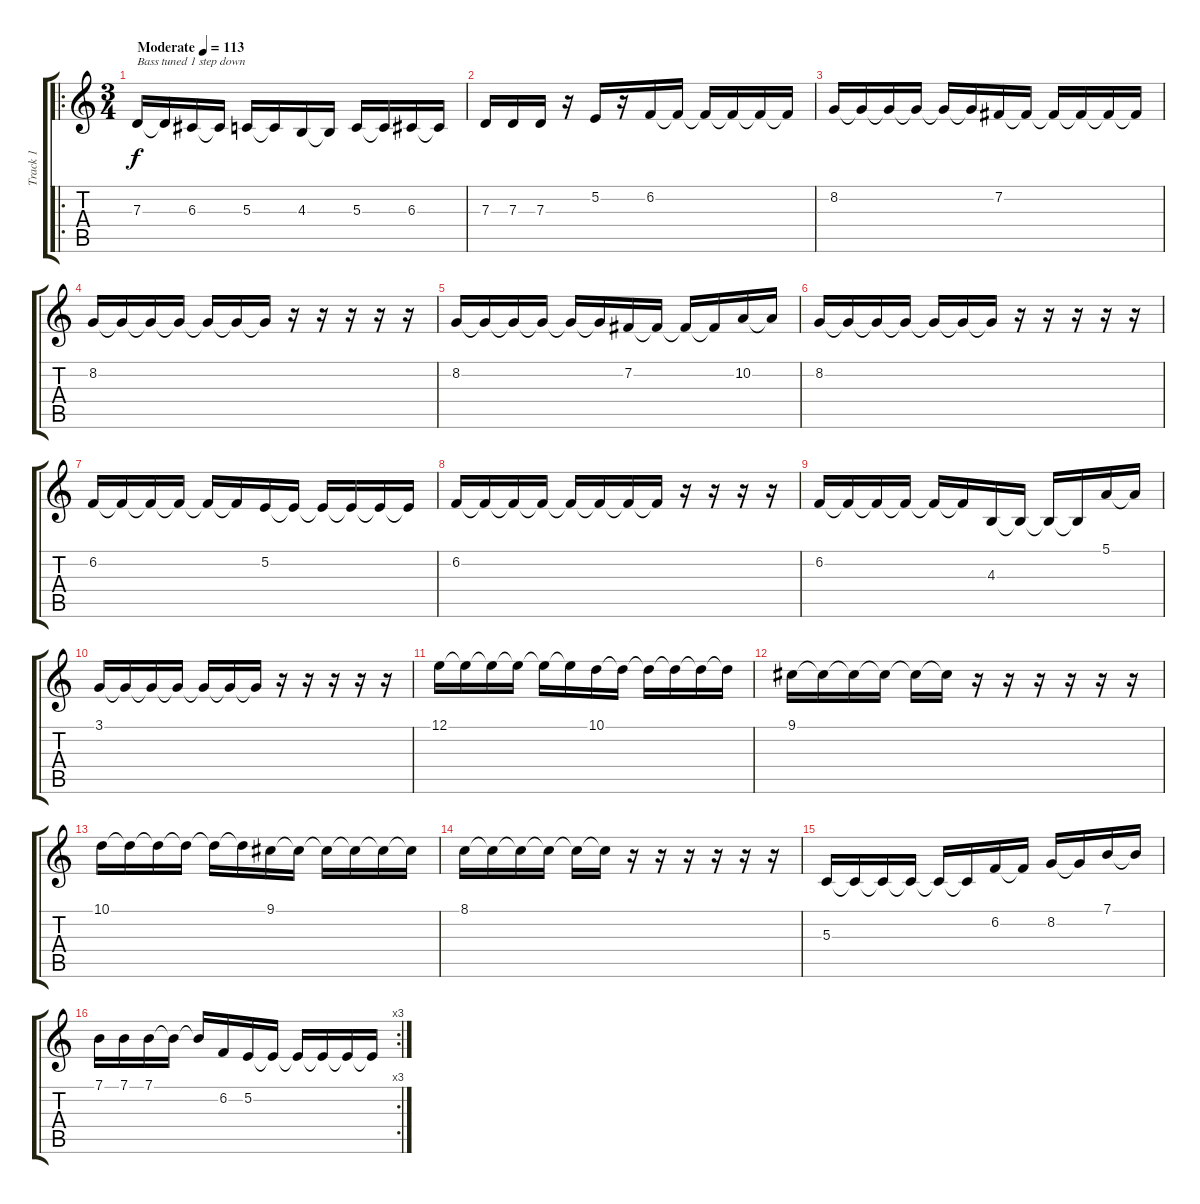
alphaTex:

\track ("Track 1" "Track 1") {instrument lead5charang}
\staff {score tabs}
\tuning (E4 B3 G3 D3 A2 E2) {hide}
\ro
\ts (3 4)
\tempo (113 "Moderate")
\clef g2
\ks c
7.3.16{txt "Bass tuned 1 step down" dy f instrument lead5charang} 7.3{t}.16 6.3.16 6.3{t}.16 5.3.16 5.3{t}.16 4.3.16 4.3{t}.16 5.3.16 5.3{t}.16 6.3.16 6.3{t}.16 |
7.3.16 7.3.16 7.3.16 r.16 5.2.16 r.16 6.2.16 6.2{t}.16 6.2{t}.16 6.2{t}.16 6.2{t}.16 6.2{t}.16 |
8.2.16 8.2{t}.16 8.2{t}.16 8.2{t}.16 8.2{t}.16 8.2{t}.16 7.2.16 7.2{t}.16 7.2{t}.16 7.2{t}.16 7.2{t}.16 7.2{t}.16 |
8.2.16 8.2{t}.16 8.2{t}.16 8.2{t}.16 8.2{t}.16 8.2{t}.16 8.2{t}.16 r.16 r.16 r.16 r.16 r.16 |
8.2.16 8.2{t}.16 8.2{t}.16 8.2{t}.16 8.2{t}.16 8.2{t}.16 7.2.16 7.2{t}.16 7.2{t}.16 7.2{t}.16 10.2.16 10.2{t}.16 |
8.2.16 8.2{t}.16 8.2{t}.16 8.2{t}.16 8.2{t}.16 8.2{t}.16 8.2{t}.16 r.16 r.16 r.16 r.16 r.16 |
6.2.16 6.2{t}.16 6.2{t}.16 6.2{t}.16 6.2{t}.16 6.2{t}.16 5.2.16 5.2{t}.16 5.2{t}.16 5.2{t}.16 5.2{t}.16 5.2{t}.16 |
6.2.16 6.2{t}.16 6.2{t}.16 6.2{t}.16 6.2{t}.16 6.2{t}.16 6.2{t}.16 6.2{t}.16 r.16 r.16 r.16 r.16 |
6.2.16 6.2{t}.16 6.2{t}.16 6.2{t}.16 6.2{t}.16 6.2{t}.16 4.3.16 4.3{t}.16 4.3{t}.16 4.3{t}.16 5.1.16 5.1{t}.16 |
3.1.16 3.1{t}.16 3.1{t}.16 3.1{t}.16 3.1{t}.16 3.1{t}.16 3.1{t}.16 r.16 r.16 r.16 r.16 r.16 |
12.1.16 12.1{t}.16 12.1{t}.16 12.1{t}.16 12.1{t}.16 12.1{t}.16 10.1.16 10.1{t}.16 10.1{t}.16 10.1{t}.16 10.1{t}.16 10.1{t}.16 |
9.1.16 9.1{t}.16 9.1{t}.16 9.1{t}.16 9.1{t}.16 9.1{t}.16 r.16 r.16 r.16 r.16 r.16 r.16 |
10.1.16 10.1{t}.16 10.1{t}.16 10.1{t}.16 10.1{t}.16 10.1{t}.16 9.1.16 9.1{t}.16 9.1{t}.16 9.1{t}.16 9.1{t}.16 9.1{t}.16 |
8.1.16 8.1{t}.16 8.1{t}.16 8.1{t}.16 8.1{t}.16 8.1{t}.16 r.16 r.16 r.16 r.16 r.16 r.16 |
5.3.16 5.3{t}.16 5.3{t}.16 5.3{t}.16 5.3{t}.16 5.3{t}.16 6.2.16 6.2{t}.16 8.2.16 8.2{t}.16 7.1.16 7.1{t}.16 |
\rc 3
7.1.16 7.1.16 7.1.16 7.1{t}.16 7.1{t}.16 6.2.16 5.2.16 5.2{t}.16 5.2{t}.16 5.2{t}.16 5.2{t}.16 5.2{t}.16
